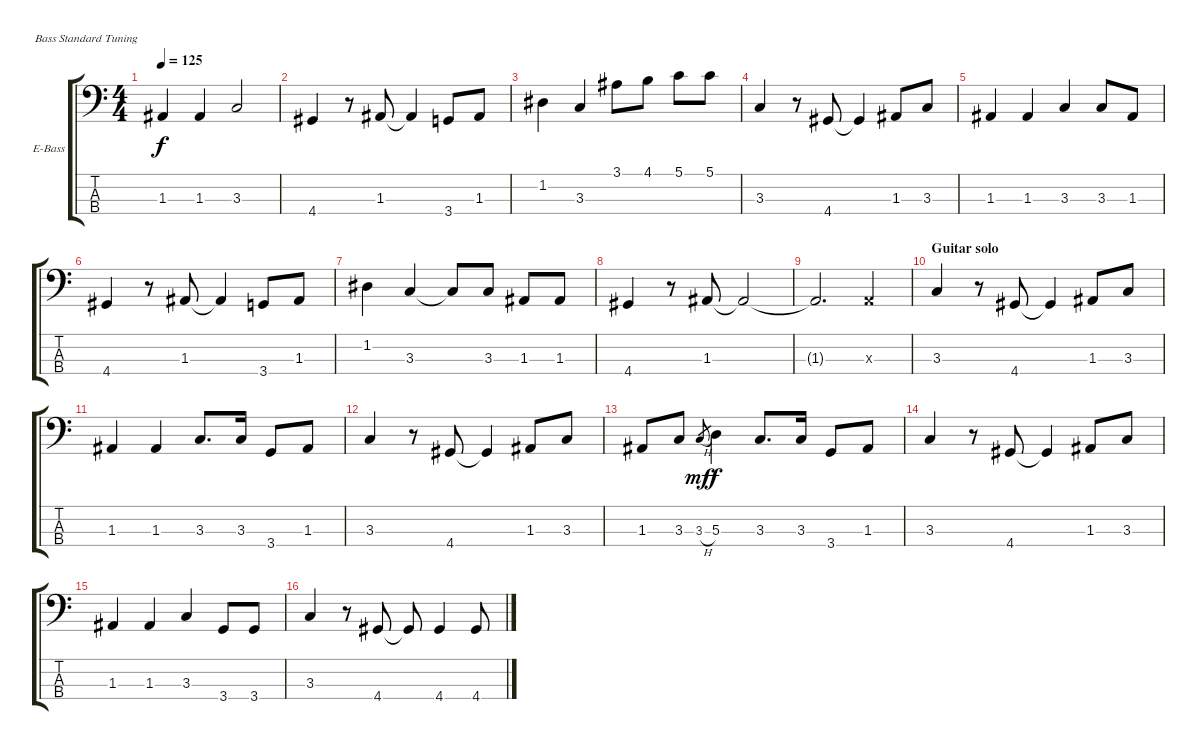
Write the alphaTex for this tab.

\bracketExtendMode groupsimilarinstruments
\firstSystemTrackNameOrientation horizontal
\otherSystemsTrackNameOrientation horizontal
\track ("Alec John Such" "E-Bass") {instrument electricbassfinger}
\staff {score tabs}
\tuning (G2 D2 A1 E1)
\ts (4 4)
\tempo 125
\clef f4
\ks c
1.3.4{dy f} 1.3.4 3.3.2 |
4.4.4 r.8 1.3.8 1.3{t}.4 3.4.8 1.3.8 |
1.2.4 3.3.4 3.1.8 4.1.8 5.1.8 5.1.8 |
3.3.4 r.8 4.4.8 4.4{t}.4 1.3.8 3.3.8 |
1.3.4 1.3.4 3.3.4 3.3.8 1.3.8 |
4.4.4 r.8 1.3.8 1.3{t}.4 3.4.8 1.3.8 |
1.2.4 3.3.4 3.3{t}.8 3.3.8 1.3.8 1.3.8 |
4.4.4 r.8 1.3.8 1.3{t}.2 |
1.3{t}.2{d} 0.3{x}.4 |
\section ("" "Guitar solo")
3.3.4 r.8 4.4.8 4.4{t}.4 1.3.8 3.3.8 |
1.3.4 1.3.4 3.3.8{d} 3.3.16 3.4.8 1.3.8 |
3.3.4 r.8 4.4.8 4.4{t}.4 1.3.8 3.3.8 |
1.3.8 3.3.8 3.3{h}.8{gr dy mf} 5.3.4{dy f} 3.3.8{d} 3.3.16 3.4.8 1.3.8 |
3.3.4 r.8 4.4.8 4.4{t}.4 1.3.8 3.3.8 |
1.3.4 1.3.4 3.3.4 3.4.8 3.4.8 |
3.3.4 r.8 4.4.8 4.4{t}.8 4.4.4 4.4.8
